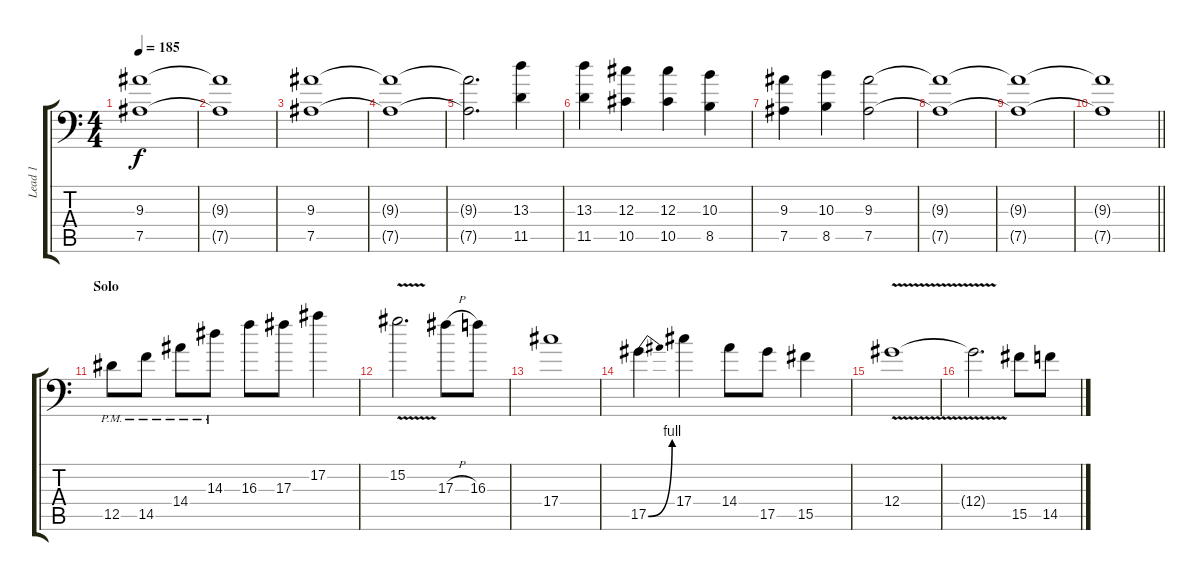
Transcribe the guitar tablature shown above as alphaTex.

\track ("Lead 1" "Lead 1") {instrument overdrivenguitar}
\staff {score tabs}
\tuning (Bb3 F3 Db3 Ab2 Eb2 Bb1) {hide}
\ts (4 4)
\tempo 185
\clef f4
\ks c
(9.3{t} 7.5{t}).1{dy f} |
(9.3{t} 7.5{t}).1 |
(9.3 7.5).1 |
(9.3{t} 7.5{t}).1 |
(9.3{t} 7.5{t}).2{d} (13.3 11.5).4 |
(13.3 11.5).4 (12.3 10.5).4 (12.3 10.5).4 (10.3 8.5).4 |
(9.3 7.5).4 (10.3 8.5).4 (9.3 7.5).2 |
(9.3{t} 7.5{t}).1 |
(9.3{t} 7.5{t}).1 |
\barLineRight lightlight
(9.3{t} 7.5{t}).1 |
\section ("" "Solo")
12.5{pm}.8 14.5{pm}.8 14.4{pm}.8 14.3{pm}.8 16.3.8 17.3.8 17.2.4 |
15.2{v}.2{d} 17.3{h}.8 16.3.8 |
17.4.1 |
17.5{be (bend 0 0 60 4)}.4 17.4.4 14.4.8 17.5.8 15.5.4 |
12.4{v}.1 |
12.4{t}.2{d} 15.5.8 14.5.8
